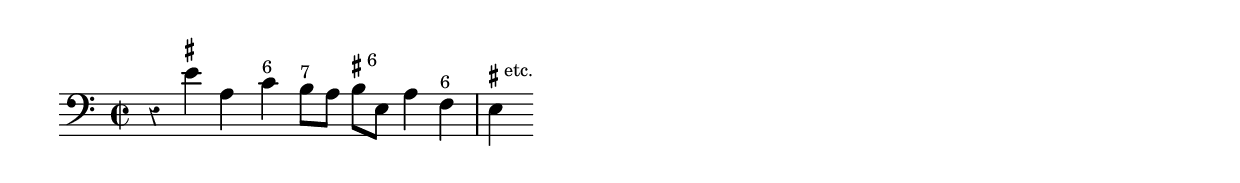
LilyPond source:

\version "2.6.3"
\include "english.ly"

melody = \relative c' {
  \clef bass
  \time 2/2
  \autoBeamOff
  \cadenzaOn
  \override Rest #'style = #'classical r4 e4^\markup { \tiny { \sharp } } a,4 c4^\markup { \tiny { 6 } } b8[^\markup { \tiny { 7 } } a8] b8[^\markup { \tiny { \sharp 6 } } e,8] a4 f4^\markup { \tiny { 6 } } \bar "|" e4^\markup { \tiny { \sharp etc.} } \bar ""
}

\score {
  \new Staff \melody
  \midi { \tempo 4 = 100 }
  \layout {  
    indent = 0.0\cm
    \context {
      \Score
       \remove Bar_number_engraver
    }
  }
}
\paper { raggedright = ##t }